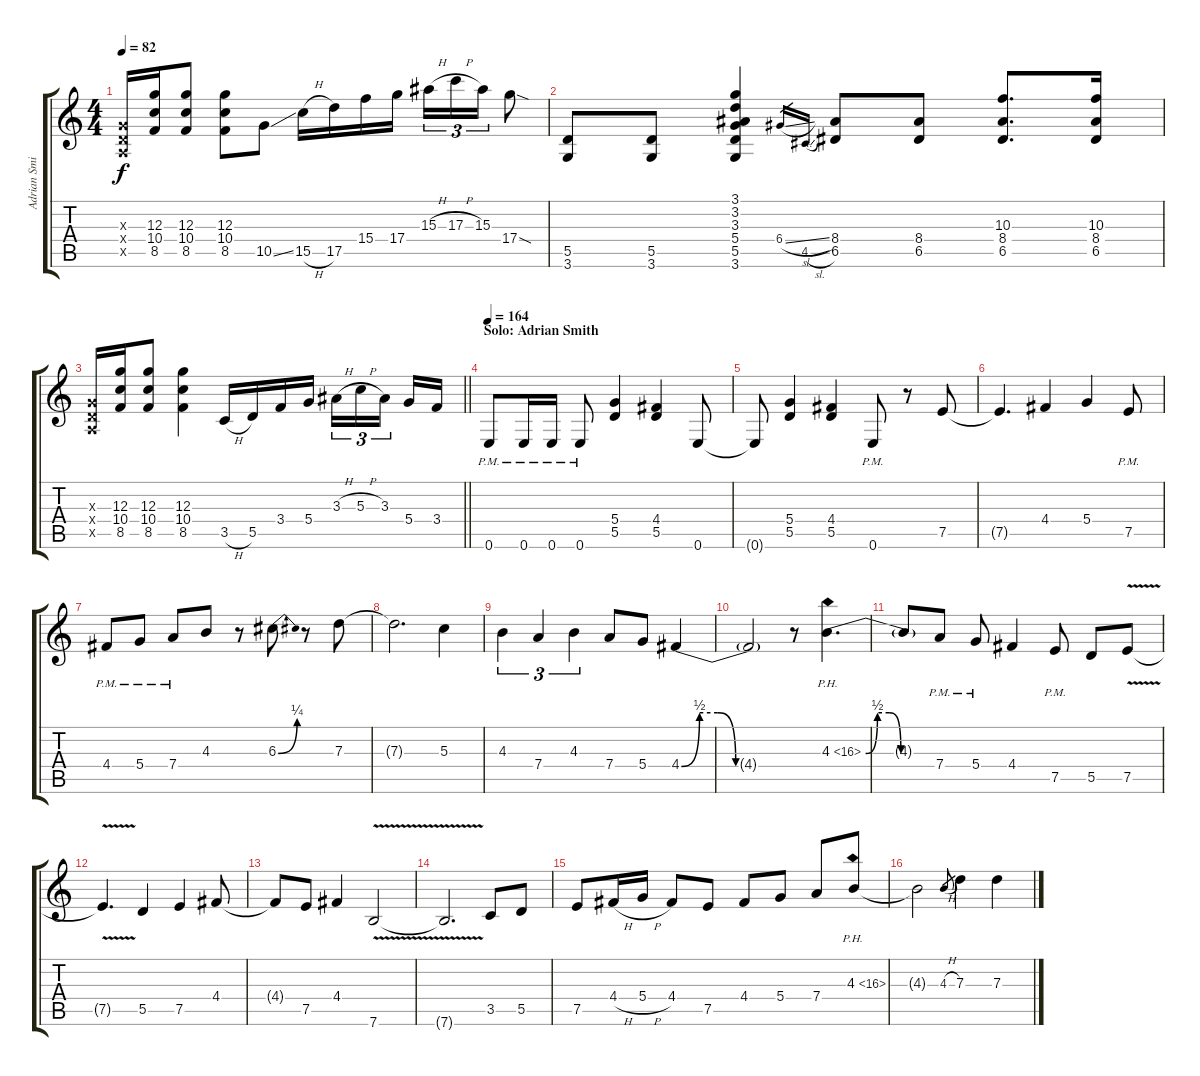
\track ("Adrian Smith" "Adrian Smi") {instrument overdrivenguitar}
\staff {score tabs}
\tuning (E4 B3 G3 D3 A2 E2) {hide}
\ts (4 4)
\tempo 82
\clef g2
\ks c
(0.3{x} 0.4{x} 0.5{x}).16{dy f} (12.3 10.4 8.5).16 (12.3 10.4 8.5).8 (12.3 10.4 8.5).8 10.5{ss}.8 15.5{h}.16 17.5.16 15.4.16 17.4.16 15.3{h}.16{tu (3 2)} 17.3{h}.16{tu (3 2)} 15.3.16{tu (3 2)} 17.4{sod}.8 |
(5.5 3.6).8 (5.5 3.6).8 (3.1 3.2 3.3 5.4 5.5 3.6).4 6.4{sl}.16{gr} 4.5{sl}.16{gr} (8.4 6.5).8 (8.4 6.5).8 (10.3 8.4 6.5).8{d} (10.3 8.4 6.5).16 |
\barLineRight lightlight
(0.3{x} 0.4{x} 0.5{x}).16 (12.3 10.4 8.5).16 (12.3 10.4 8.5).8 (12.3 10.4 8.5).4 3.5{h}.16 5.5.16 3.4.16 5.4.16 3.3{h}.16{tu (3 2)} 5.3{h}.16{tu (3 2)} 3.3.16{tu (3 2) beam splitsecondary} 5.4.16 3.4.16 |
\section ("" "Solo: Adrian Smith")
\tempo 164
0.6{pm}.8 0.6{pm}.16 0.6{pm}.16 0.6{pm}.8 (5.4 5.5).4 (4.4 5.5).4 0.6.8 |
0.6{t}.8 (5.4 5.5).4 (4.4 5.5).4 0.6{pm}.8 r.8 7.5.8 |
7.5{t}.4{d} 4.4.4 5.4.4 7.5{pm}.8 |
4.4{pm}.8 5.4{pm}.8 7.4{pm}.8 4.3.8 r.8 6.3{be (bend 0 0 60 1)}.8 r.8 7.3.8 |
7.3{t}.2{d} 5.3.4 |
4.3.4{tu (3 2)} 7.4.4{tu (3 2)} 4.3.4{tu (3 2)} 7.4.8 5.4.8 4.4{be (custom 0 0 10 2 20 2 30 0 60 0)}.4 |
4.4{t}.2 r.8 4.3{be (custom 0 0 10 2 20 2 30 0 60 0) ph 12}.4{d} |
4.3{t}.8 7.4{pm}.8 5.4{pm}.8 4.4.4 7.5{pm}.8 5.5.8 7.5{v}.8 |
7.5{t}.4{d} 5.5.4 7.5.4 4.4.8 |
4.4{t}.8 7.5.8 4.4.4 7.6{v}.2 |
7.6{t}.2{d} 3.5.8 5.5.8 |
7.5.8 4.4{h}.16 5.4{h}.16 4.4.8 7.5.8 4.4.8 5.4.8 7.4.8 4.3{ph 12}.8 |
4.3{t}.2 4.3{h}.8{gr} 7.3.4 7.3.4
